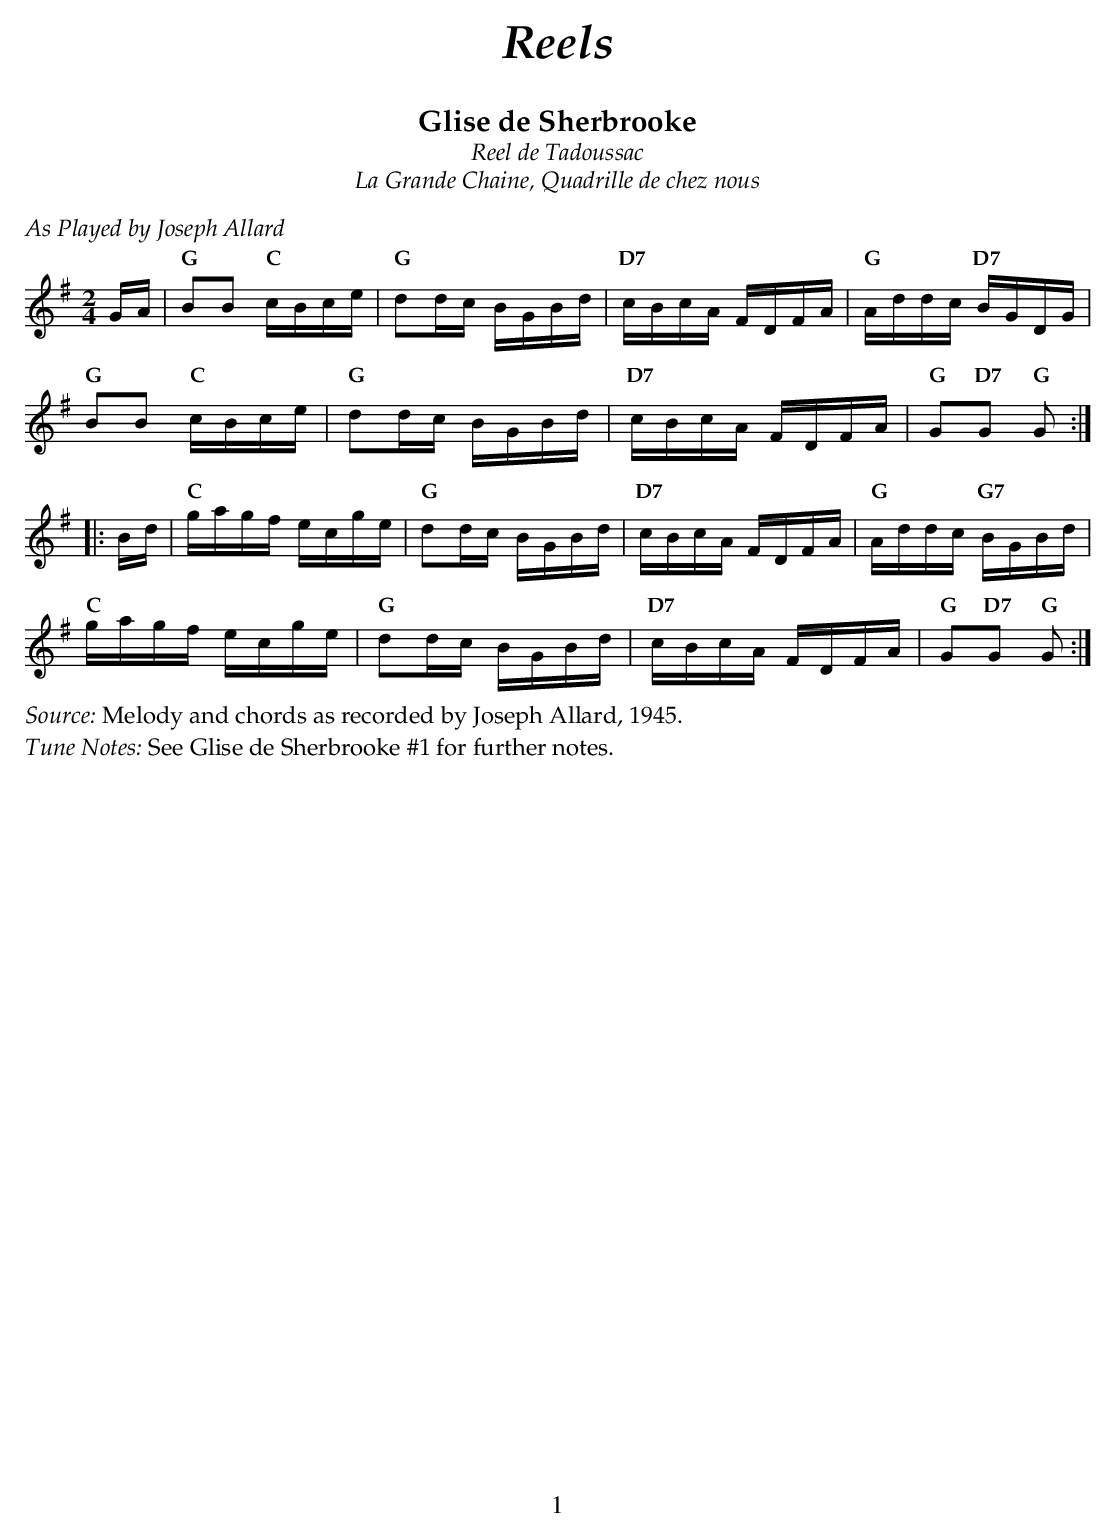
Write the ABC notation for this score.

X:1
T:Glise de Sherbrooke
T:Reel de Tadoussac
T:La Grande Chaine, Quadrille de chez nous
M:2/4
L:1/16
K:G
%%text $2As Played by Joseph Allard$0
  GA |\
"G" B2B2 "C" cBce | "G" d2dc BGBd | "D7" cBcA FDFA | "G" Addc "D7"  BGDG |
"G" B2B2 "C" cBce | "G" d2dc BGBd | "D7" cBcA FDFA | "G" G2"D7"G2 "G" G2  :|
|:Bd |\
"C" gagf ecge | "G" d2dc BGBd | "D7" cBcA FDFA | "G" Addc "G7" BGBd|
"C" gagf ecge | "G" d2dc BGBd | "D7" cBcA FDFA | "G" G2"D7"G2 "G" G2  :|
